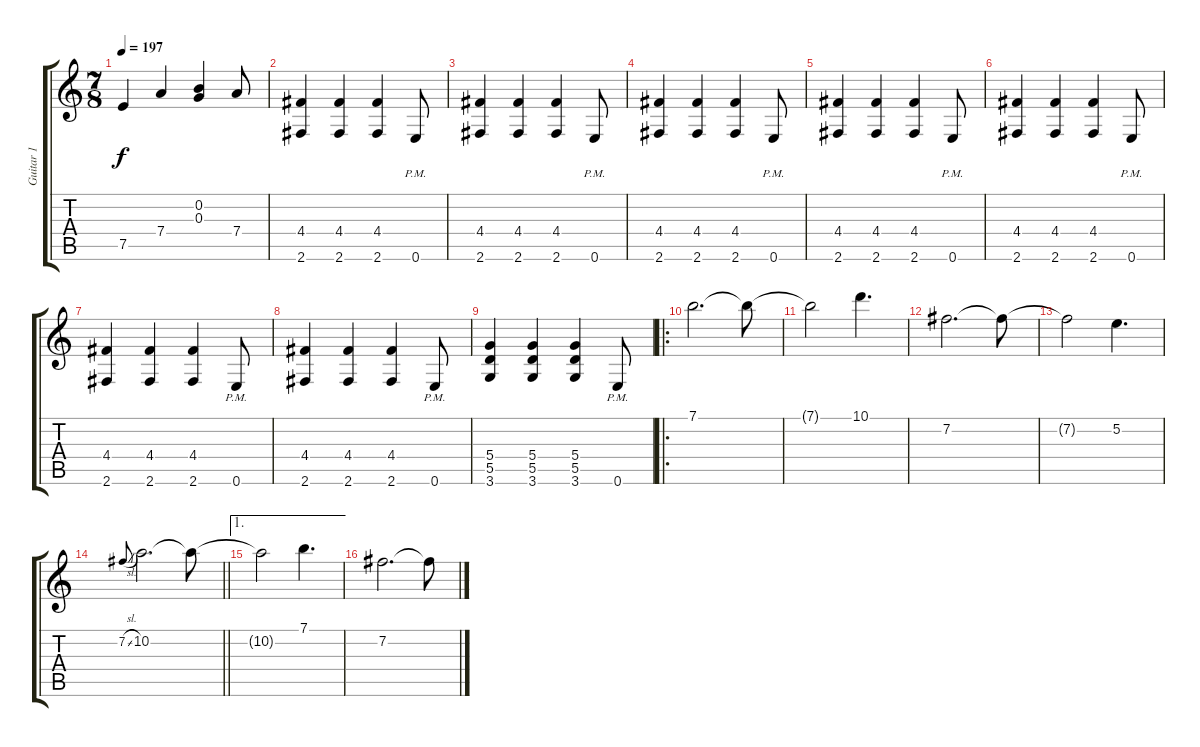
\track ("Guitar 1" "Guitar 1") {instrument distortionguitar}
\staff {score tabs}
\tuning (E4 B3 G3 D3 A2 E2) {hide}
\ts (7 8)
\tempo 197
\clef g2
\ks c
7.5.4{dy f} 7.4.4 (0.2 0.3).4 7.4.8 |
(4.4 2.6).4{volume 15 instrument distortionguitar} (4.4 2.6).4 (4.4 2.6).4 0.6{pm}.8 |
(4.4 2.6).4 (4.4 2.6).4 (4.4 2.6).4 0.6{pm}.8 |
(4.4 2.6).4 (4.4 2.6).4 (4.4 2.6).4 0.6{pm}.8 |
(4.4 2.6).4 (4.4 2.6).4 (4.4 2.6).4 0.6{pm}.8 |
(4.4 2.6).4 (4.4 2.6).4 (4.4 2.6).4 0.6{pm}.8 |
(4.4 2.6).4 (4.4 2.6).4 (4.4 2.6).4 0.6{pm}.8 |
(4.4 2.6).4 (4.4 2.6).4 (4.4 2.6).4 0.6{pm}.8 |
(5.4 5.5 3.6).4 (5.4 5.5 3.6).4 (5.4 5.5 3.6).4 0.6{pm}.8 |
\ro
7.1.2{d balance 8 instrument electricguitarjazz} 7.1{t}.8 |
7.1{t}.2 10.1.4{d} |
7.2.2{d} 7.2{t}.8 |
7.2{t}.2 5.2.4{d} |
\barLineRight lightlight
7.2{sl}.8{gr onbeat} 10.2.2{d} 10.2{t}.8 |
\ae 1
10.2{t}.2 7.1.4{d} |
7.2.2{d} 7.2{t}.8
